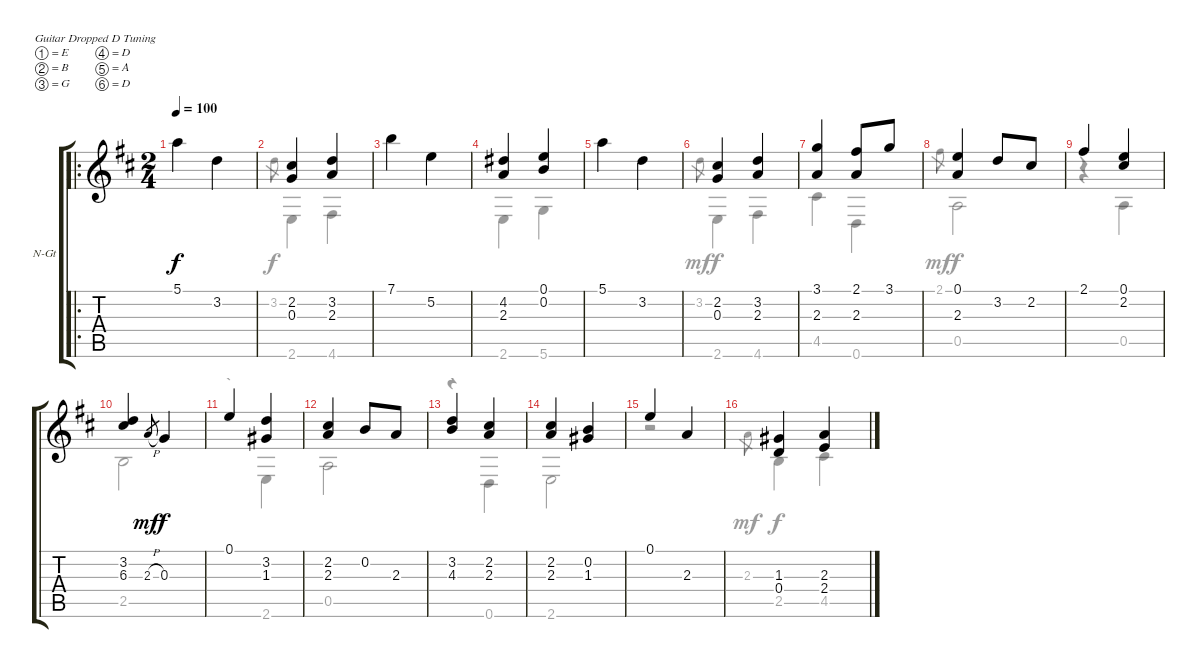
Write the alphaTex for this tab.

\bracketExtendMode groupsimilarinstruments
\firstSystemTrackNameOrientation horizontal
\otherSystemsTrackNameOrientation horizontal
\track ("Gavotte" "N-Gt") {instrument acousticguitarnylon}
\staff {score tabs}
\tuning (E4 B3 G3 D3 A2 D2)
\voice
\ro
\ts (2 4)
\beaming (8 2 2 2 2)
\tempo 100
\clef g2
\ks d
5.1.4{dy f instrument acousticguitarnylon} 3.2.4 |
(2.2 0.3).4 (3.2 2.3).4 |
7.1.4 5.2.4 |
(4.2 2.3).4 (0.1 0.2).4 |
5.1.4 3.2.4 |
(2.2 0.3).4 (3.2 2.3).4 |
(3.1 2.3).4 (2.1 2.3).8 3.1.8 |
(0.1 2.3).4 3.2.8 2.2.8 |
2.1.4 (0.1 2.2).4 |
(3.2 6.3).4 2.3{h}.8{gr dy mf} 0.3.4{dy f} |
0.1.4 (3.2 1.3).4 |
(2.2 2.3).4 0.2.8 2.3.8 |
(3.2 4.3).4 (2.2 2.3).4 |
(2.2 2.3).4 (0.2 1.3).4 |
0.1.4 2.3.4 |
(1.3 0.4).4 (2.3 2.4).4
\voice
\clef g2
\ottava regular
\simile none
\ks d
|
3.2.8{gr} 2.6.4{dy f} 4.6.4 |
|
2.6.4 5.6.4 |
|
3.2.8{gr dy mf} 2.6.4{dy f} 4.6.4 |
4.5.4 0.6.4 |
2.1.8{gr dy mf} 0.5.2{dy f} |
r.4 0.5.4 |
2.5.2 |
r.4 2.6.4 |
0.5.2 |
r.4 0.6.4 |
2.6.2 |
r.2 |
2.3.8{gr dy mf} 2.5.4{dy f} 4.5.4
